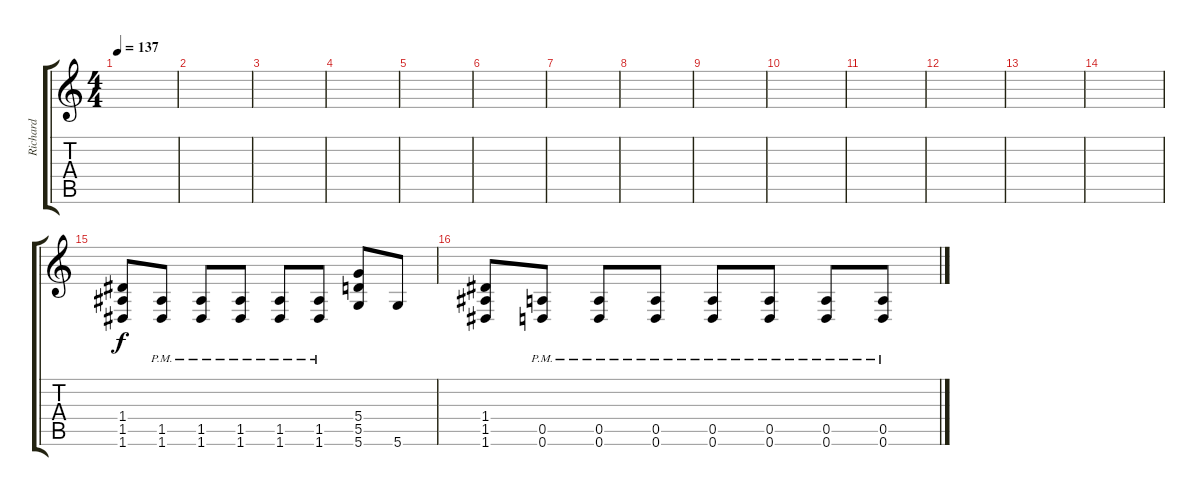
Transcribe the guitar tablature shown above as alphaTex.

\track ("Richard" "Richard") {instrument distortionguitar}
\staff {score tabs}
\tuning (E4 B3 G3 D3 A2 D2) {hide}
\ts (4 4)
\tempo 137
\clef g2
\ks c
|
|
|
|
|
|
|
|
|
|
|
|
|
|
(1.4 1.5 1.6).8 (1.5{pm} 1.6{pm}).8 (1.5{pm} 1.6{pm}).8 (1.5{pm} 1.6{pm}).8 (1.5{pm} 1.6{pm}).8 (1.5{pm} 1.6{pm}).8 (5.4 5.5 5.6).8 5.6.8 |
(1.4 1.5 1.6).8 (0.5{pm} 0.6{pm}).8 (0.5{pm} 0.6{pm}).8 (0.5{pm} 0.6{pm}).8 (0.5{pm} 0.6{pm}).8 (0.5{pm} 0.6{pm}).8 (0.5{pm} 0.6{pm}).8 (0.5{pm} 0.6{pm}).8
